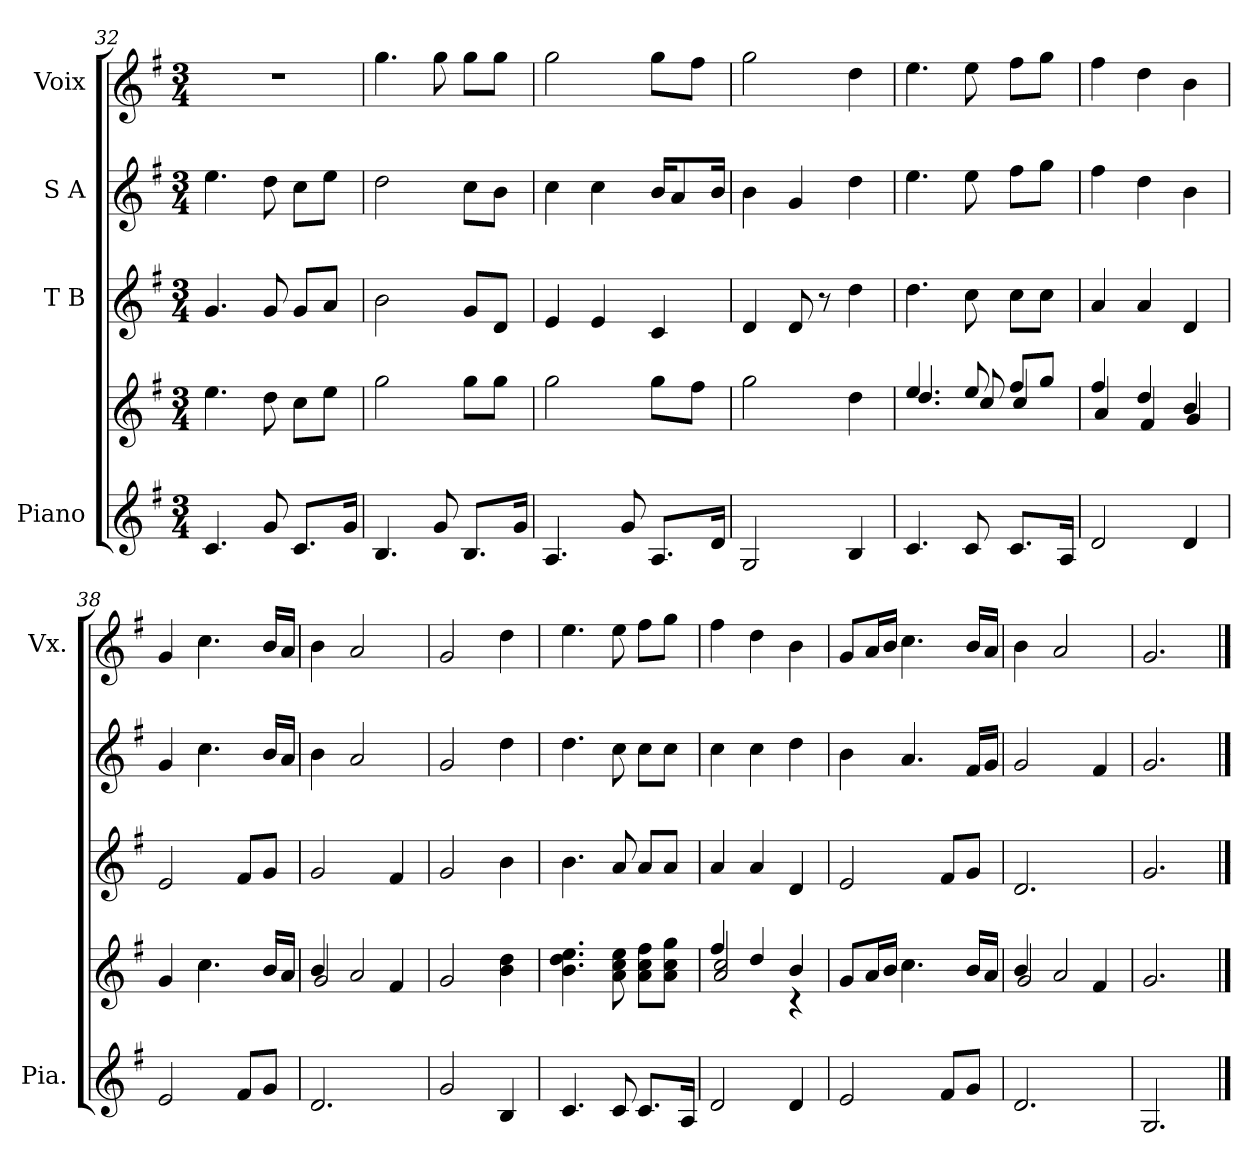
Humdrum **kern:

**kern	**kern	**kern	**kern	**kern
*part4	*part4	*part3	*part2	*part1
*staff5	*staff4	*staff3	*staff2	*staff1
*I"Piano	*	*I"T B	*I"S A	*I"Voix
*I'Pia.	*	*	*	*I'Vx.
*clefG2	*clefG2	*clefG2	*clefG2	*clefG2
*k[f#]	*k[f#]	*k[f#]	*k[f#]	*k[f#]
*M3/4	*M3/4	*M3/4	*M3/4	*M3/4
=32	=32	=32	=32	=32
4.c/	4.ee\	4.g/	4.ee\	2.r
8g/	8dd\	8g/	8dd\	.
8.c/L	8cc\L	8g/L	8cc\L	.
.	8ee\J	8a/J	8ee\J	.
16g/Jk	.	.	.	.
=33	=33	=33	=33	=33
4.B/	2gg\	2b\	2dd\	4.gg\
8g/	.	.	.	8gg\
8.B/L	8gg\L	8g/L	8cc\L	8gg\L
.	8gg\J	8d/J	8b\J	8gg\J
16g/Jk	.	.	.	.
=34	=34	=34	=34	=34
4.A/	2gg\	4e/	4cc\	2gg\
.	.	4e/	4cc\	.
8g/	.	.	.	.
8.A/L	8gg\L	4c/	16b/KL	8gg\L
.	.	.	8a/	.
.	8ff#\J	.	.	8ff#\J
16d/Jk	.	.	16b/Jk	.
=35	=35	=35	=35	=35
2G/	2gg\	4d/	4b\	2gg\
.	.	8d/	4g/	.
.	.	8r	.	.
4B/	4dd\	4dd\	4dd\	4dd\
!!LO:PB:g=z
=36	=36	=36	=36	=36
*	*^	*	*	*
4.c/	4.ee/	4.dd/	4.dd\	4.ee\	4.ee\
8c/	8ee/	8cc/	8cc\	8ee\	8ee\
8.c/L	8ff#/L	4cc/	8cc\L	8ff#\L	8ff#\L
.	8gg/J	.	8cc\J	8gg\J	8gg\J
16A/Jk	.	.	.	.	.
=37	=37	=37	=37	=37	=37
2d/	4ff#/	4a/	4a/	4ff#\	4ff#\
.	4dd/	4f#/	4a/	4dd\	4dd\
4d/	4b/	4g/	4d/	4b\	4b\
*	*v	*v	*	*	*
=38	=38	=38	=38	=38
2e/	4g/	2e/	4g/	4g/
.	4.cc\	.	4.cc\	4.cc\
8f#/L	.	8f#/L	.	.
8g/J	16b/LL	8g/J	16b/LL	16b/LL
.	16a/JJ	.	16a/JJ	16a/JJ
=39	=39	=39	=39	=39
*	*^	*	*	*
2.d/	4b/	2g/	2g/	4b\	4b\
.	2a/	.	.	2a/	2a/
.	.	4f#/	4f#/	.	.
*	*v	*v	*	*	*
=40	=40	=40	=40	=40
2g/	2g/	2g/	2g/	2g/
4B/	4b\ 4dd\	4b\	4dd\	4dd\
=41	=41	=41	=41	=41
4.c/	4.b\ 4.dd\ 4.ee\	4.b\	4.dd\	4.ee\
8c/	8a\ 8cc\ 8ee\	8a/	8cc\	8ee\
8.c/L	8a\ 8cc\ 8ff#\L	8a/L	8cc\L	8ff#\L
.	8a\ 8cc\ 8gg\J	8a/J	8cc\J	8gg\J
16A/Jk	.	.	.	.
=42	=42	=42	=42	=42
*	*^	*	*	*
2d/	4ff#/	2a/ 2cc/	4a/	4cc\	4ff#\
.	4dd/	.	4a/	4cc\	4dd\
4d/	4b/	4r	4d/	4dd\	4b\
*	*v	*v	*	*	*
=43	=43	=43	=43	=43
2e/	8g/L	2e/	4b\	8g/L
.	16a/L	.	.	16a/L
.	16b/JJ	.	.	16b/JJ
.	4.cc\	.	4.a/	4.cc\
8f#/L	.	8f#/L	.	.
8g/J	16b/LL	8g/J	16f#/LL	16b/LL
.	16a/JJ	.	16g/JJ	16a/JJ
=44	=44	=44	=44	=44
*	*^	*	*	*
2.d/	4b/	2g/	2.d/	2g/	4b\
.	2a/	.	.	.	2a/
.	.	4f#/	.	4f#/	.
*	*v	*v	*	*	*
!!LO:LB:g=z
=45	=45	=45	=45	=45
2.G/	2.g/	2.g/	2.g/	2.g/
==	==	==	==	==
*-	*-	*-	*-	*-
